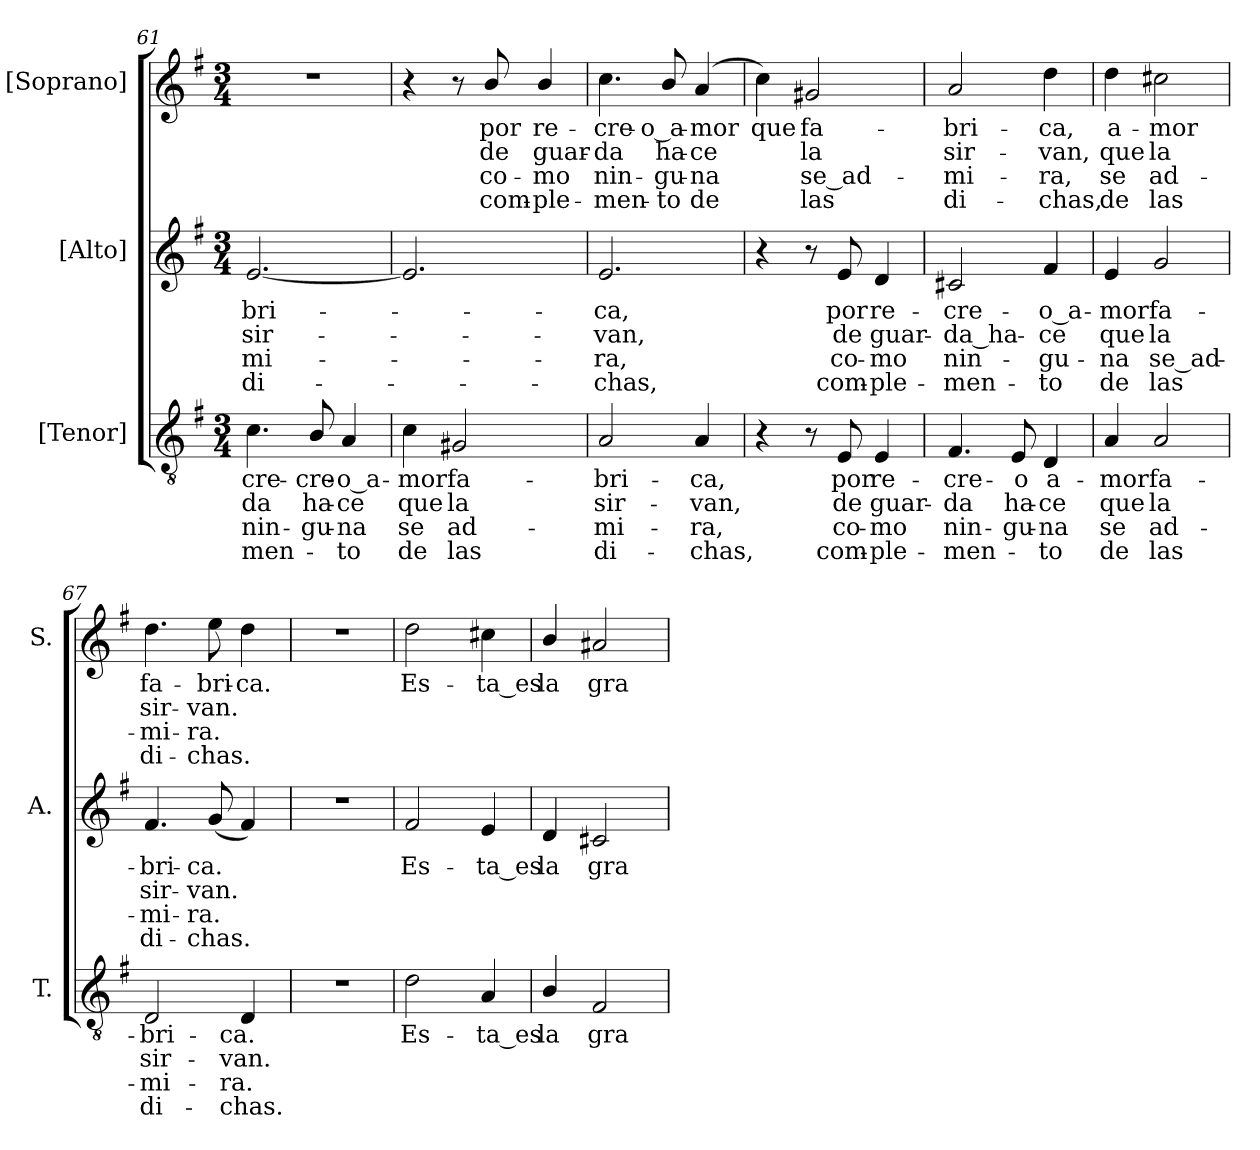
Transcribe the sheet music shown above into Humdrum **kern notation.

**kern	**text	**text	**text	**text	**kern	**text	**text	**text	**text	**kern	**text	**text	**text	**text
*part3	*part3	*part3	*part3	*part3	*part2	*part2	*part2	*part2	*part2	*part1	*part1	*part1	*part1	*part1
*staff3	*staff3	*staff3	*staff3	*staff3	*staff2	*staff2	*staff2	*staff2	*staff2	*staff1	*staff1	*staff1	*staff1	*staff1
*I"[Tenor]	*	*	*	*	*I"[Alto]	*	*	*	*	*I"[Soprano]	*	*	*	*
*I'T.	*	*	*	*	*I'A.	*	*	*	*	*I'S.	*	*	*	*
*clefGv2	*	*	*	*	*clefG2	*	*	*	*	*clefG2	*	*	*	*
*ITrd7c12	*	*	*	*	*	*	*	*	*	*	*	*	*	*
*k[f#]	*	*	*	*	*k[f#]	*	*	*	*	*k[f#]	*	*	*	*
*G:	*	*	*	*	*G:	*	*	*	*	*G:	*	*	*	*
*M3/4	*	*	*	*	*M3/4	*	*	*	*	*M3/4	*	*	*	*
=61	=61	=61	=61	=61	=61	=61	=61	=61	=61	=61	=61	=61	=61	=61
!	!LO:LY:b:color=#000000	!LO:LY:b:color=#000000	!LO:LY:b:color=#000000	!LO:LY:b:color=#000000	!	!	!	!	!	!	!	!	!	!
!	!	!	!	!	!	!LO:LY:b:color=#000000	!LO:LY:b:color=#000000	!LO:LY:b:color=#000000	!LO:LY:b:color=#000000	!LO:N:vis=1	!	!	!	!
4.Ci\	-cre-	-da	nin-	-men-	[2.ei/	-bri-	sir-	-mi-	di-	2.r	.	.	.	.
!	!LO:LY:b:color=#000000	!LO:LY:b:color=#000000	!LO:LY:b:color=#000000	!	!	!	!	!	!	!	!	!	!	!
8BBi/	-cre-	ha-	-gu-	.	.	.	.	.	.	.	.	.	.	.
!	!LO:LY:b:color=#000000	!LO:LY:b:color=#000000	!LO:LY:b:color=#000000	!LO:LY:b:color=#000000	!	!	!	!	!	!	!	!	!	!
4AAi/	-o_a-	-ce	-na	-to	.	.	.	.	.	.	.	.	.	.
=62	=62	=62	=62	=62	=62	=62	=62	=62	=62	=62	=62	=62	=62	=62
!	!LO:LY:b:color=#000000	!LO:LY:b:color=#000000	!LO:LY:b:color=#000000	!LO:LY:b:color=#000000	!	!	!	!	!	!	!	!	!	!
4Ci\	-mor	que	se	de	2.ei/]	.	.	.	.	4r	.	.	.	.
!	!LO:LY:b:color=#000000	!LO:LY:b:color=#000000	!LO:LY:b:color=#000000	!LO:LY:b:color=#000000	!	!	!	!	!	!	!	!	!	!
2GG#Xi/	fa-	la	ad-	las	.	.	.	.	.	8r	.	.	.	.
!	!	!	!	!	!	!	!	!	!	!	!LO:LY:b:color=#000000	!LO:LY:b:color=#000000	!LO:LY:b:color=#000000	!LO:LY:b:color=#000000
.	.	.	.	.	.	.	.	.	.	8bi/	por	de	co-	com-
!	!	!	!	!	!	!	!	!	!	!	!LO:LY:b:color=#000000	!LO:LY:b:color=#000000	!LO:LY:b:color=#000000	!LO:LY:b:color=#000000
.	.	.	.	.	.	.	.	.	.	4bi/	re-	guar-	-mo	-ple-
!!LO:PB:g=z
=63	=63	=63	=63	=63	=63	=63	=63	=63	=63	=63	=63	=63	=63	=63
!	!LO:LY:b:color=#000000	!LO:LY:b:color=#000000	!LO:LY:b:color=#000000	!LO:LY:b:color=#000000	!	!	!	!	!	!	!	!	!	!
!	!	!	!	!	!	!LO:LY:b:color=#000000	!LO:LY:b:color=#000000	!LO:LY:b:color=#000000	!LO:LY:b:color=#000000	!	!	!	!	!
!	!	!	!	!	!	!	!	!	!	!	!LO:LY:b:color=#000000	!LO:LY:b:color=#000000	!LO:LY:b:color=#000000	!LO:LY:b:color=#000000
2AAi/	-bri-	sir-	-mi-	di-	2.ei/	-ca,	-van,	-ra,	-chas,	4.cci\	-cre-	-da	nin-	-men-
!	!	!	!	!	!	!	!	!	!	!	!LO:LY:b:color=#000000	!LO:LY:b:color=#000000	!LO:LY:b:color=#000000	!LO:LY:b:color=#000000
.	.	.	.	.	.	.	.	.	.	8bi/	-o_a-	ha-	-gu-	-to
!	!LO:LY:b:color=#000000	!LO:LY:b:color=#000000	!LO:LY:b:color=#000000	!LO:LY:b:color=#000000	!	!	!	!	!	!	!	!	!	!
!	!	!	!	!	!	!	!	!	!	!	!LO:LY:b:color=#000000	!LO:LY:b:color=#000000	!LO:LY:b:color=#000000	!LO:LY:b:color=#000000
4AAi/	-ca,	-van,	-ra,	-chas,	.	.	.	.	.	(4ai/	-mor	-ce	-na	de
=64	=64	=64	=64	=64	=64	=64	=64	=64	=64	=64	=64	=64	=64	=64
!	!	!	!	!	!	!	!	!	!	!	!LO:LY:b:color=#000000	!	!	!
4r	.	.	.	.	4r	.	.	.	.	4cci\)	que	.	.	.
!	!	!	!	!	!	!	!	!	!	!	!LO:LY:b:color=#000000	!LO:LY:b:color=#000000	!LO:LY:b:color=#000000	!LO:LY:b:color=#000000
8r	.	.	.	.	8r	.	.	.	.	2g#Xi/	fa-	la	se_ad-	las
!	!LO:LY:b:color=#000000	!LO:LY:b:color=#000000	!LO:LY:b:color=#000000	!LO:LY:b:color=#000000	!	!	!	!	!	!	!	!	!	!
!	!	!	!	!	!	!LO:LY:b:color=#000000	!LO:LY:b:color=#000000	!LO:LY:b:color=#000000	!LO:LY:b:color=#000000	!	!	!	!	!
8EEi/	por	de	co-	com-	8ei/	por	de	co-	com-	.	.	.	.	.
!	!LO:LY:b:color=#000000	!LO:LY:b:color=#000000	!LO:LY:b:color=#000000	!LO:LY:b:color=#000000	!	!	!	!	!	!	!	!	!	!
!	!	!	!	!	!	!LO:LY:b:color=#000000	!LO:LY:b:color=#000000	!LO:LY:b:color=#000000	!LO:LY:b:color=#000000	!	!	!	!	!
4EEi/	re-	guar-	-mo	-ple-	4di/	re-	guar-	-mo	-ple-	.	.	.	.	.
=65	=65	=65	=65	=65	=65	=65	=65	=65	=65	=65	=65	=65	=65	=65
!	!LO:LY:b:color=#000000	!LO:LY:b:color=#000000	!LO:LY:b:color=#000000	!LO:LY:b:color=#000000	!	!	!	!	!	!	!	!	!	!
!	!	!	!	!	!	!LO:LY:b:color=#000000	!LO:LY:b:color=#000000	!LO:LY:b:color=#000000	!LO:LY:b:color=#000000	!	!	!	!	!
!	!	!	!	!	!	!	!	!	!	!	!LO:LY:b:color=#000000	!LO:LY:b:color=#000000	!LO:LY:b:color=#000000	!LO:LY:b:color=#000000
4.FF#i/	-cre-	-da	nin-	-men-	2c#Xi/	-cre-	-da_ha-	nin-	-men-	2ai/	-bri-	sir-	-mi-	di-
!	!LO:LY:b:color=#000000	!LO:LY:b:color=#000000	!LO:LY:b:color=#000000	!	!	!	!	!	!	!	!	!	!	!
8EEi/	-o	ha-	-gu-	.	.	.	.	.	.	.	.	.	.	.
!	!LO:LY:b:color=#000000	!LO:LY:b:color=#000000	!LO:LY:b:color=#000000	!LO:LY:b:color=#000000	!	!	!	!	!	!	!	!	!	!
!	!	!	!	!	!	!LO:LY:b:color=#000000	!LO:LY:b:color=#000000	!LO:LY:b:color=#000000	!LO:LY:b:color=#000000	!	!	!	!	!
!	!	!	!	!	!	!	!	!	!	!	!LO:LY:b:color=#000000	!LO:LY:b:color=#000000	!LO:LY:b:color=#000000	!LO:LY:b:color=#000000
4DDi/	a-	-ce	-na	-to	4f#i/	-o_a-	-ce	-gu-	-to	4ddi\	-ca,	-van,	-ra,	-chas,
=66	=66	=66	=66	=66	=66	=66	=66	=66	=66	=66	=66	=66	=66	=66
!	!LO:LY:b:color=#000000	!LO:LY:b:color=#000000	!LO:LY:b:color=#000000	!LO:LY:b:color=#000000	!	!	!	!	!	!	!	!	!	!
!	!	!	!	!	!	!LO:LY:b:color=#000000	!LO:LY:b:color=#000000	!LO:LY:b:color=#000000	!LO:LY:b:color=#000000	!	!	!	!	!
!	!	!	!	!	!	!	!	!	!	!	!LO:LY:b:color=#000000	!LO:LY:b:color=#000000	!LO:LY:b:color=#000000	!LO:LY:b:color=#000000
4AAi/	-mor	que	se	de	4ei/	-mor	que	-na	de	4ddi\	a-	que	se	de
!	!LO:LY:b:color=#000000	!LO:LY:b:color=#000000	!LO:LY:b:color=#000000	!LO:LY:b:color=#000000	!	!	!	!	!	!	!	!	!	!
!	!	!	!	!	!	!LO:LY:b:color=#000000	!LO:LY:b:color=#000000	!LO:LY:b:color=#000000	!LO:LY:b:color=#000000	!	!	!	!	!
!	!	!	!	!	!	!	!	!	!	!	!LO:LY:b:color=#000000	!LO:LY:b:color=#000000	!LO:LY:b:color=#000000	!LO:LY:b:color=#000000
2AAi/	fa-	la	ad-	las	2gi/	fa-	la	se_ad-	las	2cc#Xi\	-mor	la	ad-	las
=67	=67	=67	=67	=67	=67	=67	=67	=67	=67	=67	=67	=67	=67	=67
!	!LO:LY:b:color=#000000	!LO:LY:b:color=#000000	!LO:LY:b:color=#000000	!LO:LY:b:color=#000000	!	!	!	!	!	!	!	!	!	!
!	!	!	!	!	!	!LO:LY:b:color=#000000	!LO:LY:b:color=#000000	!LO:LY:b:color=#000000	!LO:LY:b:color=#000000	!	!	!	!	!
!	!	!	!	!	!	!	!	!	!	!	!LO:LY:b:color=#000000	!LO:LY:b:color=#000000	!LO:LY:b:color=#000000	!LO:LY:b:color=#000000
2DDi/	-bri-	sir-	-mi-	di-	4.f#i/	-bri-	sir-	-mi-	di-	4.ddi\	fa-	sir-	-mi-	di-
!	!	!	!	!	!	!LO:LY:b:color=#000000	!LO:LY:b:color=#000000	!LO:LY:b:color=#000000	!LO:LY:b:color=#000000	!	!	!	!	!
!	!	!	!	!	!	!	!	!	!	!	!LO:LY:b:color=#000000	!LO:LY:b:color=#000000	!LO:LY:b:color=#000000	!LO:LY:b:color=#000000
.	.	.	.	.	(8gi/	-ca.	-van.	-ra.	-chas.	8eei\	-bri-	-van.	-ra.	-chas.
!	!LO:LY:b:color=#000000	!LO:LY:b:color=#000000	!LO:LY:b:color=#000000	!LO:LY:b:color=#000000	!	!	!	!	!	!	!	!	!	!
!	!	!	!	!	!	!	!	!	!	!	!LO:LY:b:color=#000000	!	!	!
4DDi/	-ca.	-van.	-ra.	-chas.	4f#i/)	.	.	.	.	4ddi\	-ca.	.	.	.
=68	=68	=68	=68	=68	=68	=68	=68	=68	=68	=68	=68	=68	=68	=68
!LO:N:vis=1	!	!	!	!	!LO:N:vis=1	!	!	!	!	!LO:N:vis=1	!	!	!	!
2.r	.	.	.	.	2.r	.	.	.	.	2.r	.	.	.	.
!!LO:LB:g=z
=69	=69	=69	=69	=69	=69	=69	=69	=69	=69	=69	=69	=69	=69	=69
!	!LO:LY:b:color=#000000	!	!	!	!	!	!	!	!	!	!	!	!	!
!	!	!	!	!	!	!LO:LY:b:color=#000000	!	!	!	!	!	!	!	!
!	!	!	!	!	!	!	!	!	!	!	!LO:LY:b:color=#000000	!	!	!
2Di\	Es-	.	.	.	2f#i/	Es-	.	.	.	2ddi\	Es-	.	.	.
!	!LO:LY:b:color=#000000	!	!	!	!	!	!	!	!	!	!	!	!	!
!	!	!	!	!	!	!LO:LY:b:color=#000000	!	!	!	!	!	!	!	!
!	!	!	!	!	!	!	!	!	!	!	!LO:LY:b:color=#000000	!	!	!
4AAi/	-ta_es	.	.	.	4ei/	-ta_es	.	.	.	4cc#Xi\	-ta_es	.	.	.
=70	=70	=70	=70	=70	=70	=70	=70	=70	=70	=70	=70	=70	=70	=70
!	!LO:LY:b:color=#000000	!	!	!	!	!	!	!	!	!	!	!	!	!
!	!	!	!	!	!	!LO:LY:b:color=#000000	!	!	!	!	!	!	!	!
!	!	!	!	!	!	!	!	!	!	!	!LO:LY:b:color=#000000	!	!	!
4BBi/	la	.	.	.	4di/	la	.	.	.	4bi/	la	.	.	.
!	!LO:LY:b:color=#000000	!	!	!	!	!	!	!	!	!	!	!	!	!
!	!	!	!	!	!	!LO:LY:b:color=#000000	!	!	!	!	!	!	!	!
!	!	!	!	!	!	!	!	!	!	!	!LO:LY:b:color=#000000	!	!	!
2FF#i/	gra-	.	.	.	2c#Xi/	gra-	.	.	.	2a#Xi/	gra-	.	.	.
=	=	=	=	=	=	=	=	=	=	=	=	=	=	=
*-	*-	*-	*-	*-	*-	*-	*-	*-	*-	*-	*-	*-	*-	*-
